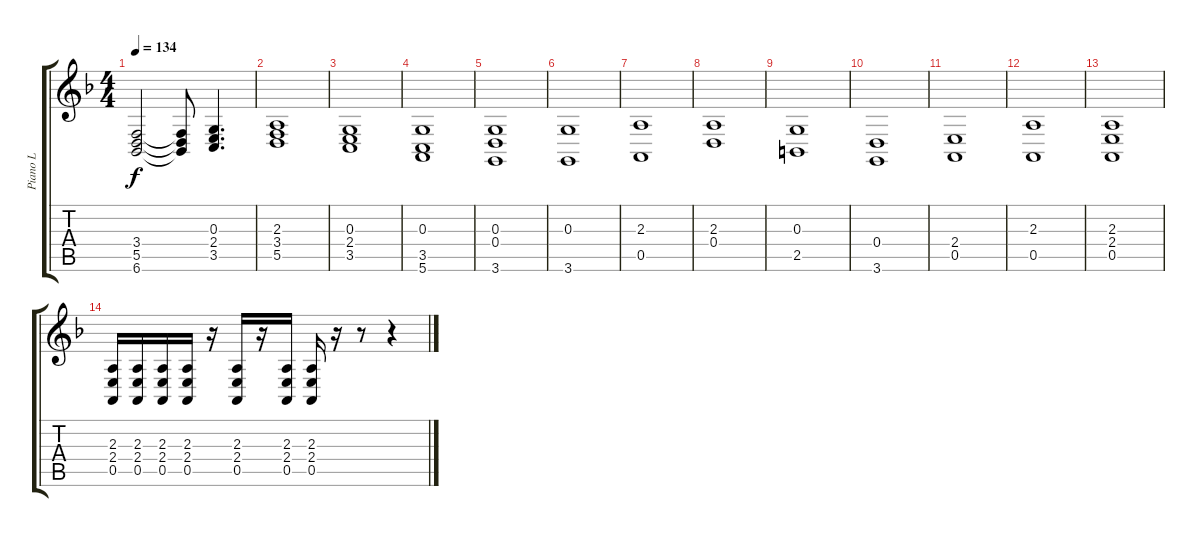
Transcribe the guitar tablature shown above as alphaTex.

\track ("Piano L" "Piano L") {instrument brightacousticpiano}
\staff {score tabs}
\tuning (E4 B3 G3 D3 A2 E2) {hide}
\ts (4 4)
\tempo 134
\clef g2
\ks f
(3.4 5.5 6.6).2{dy f} (3.4{t} 5.5{t} 6.6{t}).8 (0.3 2.4 3.5).4{d} |
(2.3 3.4 5.5).1 |
(0.3 2.4 3.5).1 |
(0.3 3.5 5.6).1 |
(0.3 0.4 3.6).1 |
(0.3 3.6).1 |
(2.3 0.5).1 |
(2.3 0.4).1 |
(0.3 2.5).1 |
(0.4 3.6).1 |
(2.4 0.5).1 |
(2.3 0.5).1 |
(2.3 2.4 0.5).1 |
(2.3 2.4 0.5).16 (2.3 2.4 0.5).16 (2.3 2.4 0.5).16 (2.3 2.4 0.5).16 r.16 (2.3 2.4 0.5).16 r.16 (2.3 2.4 0.5).16 (2.3 2.4 0.5).16 r.16 r.8 r.4
